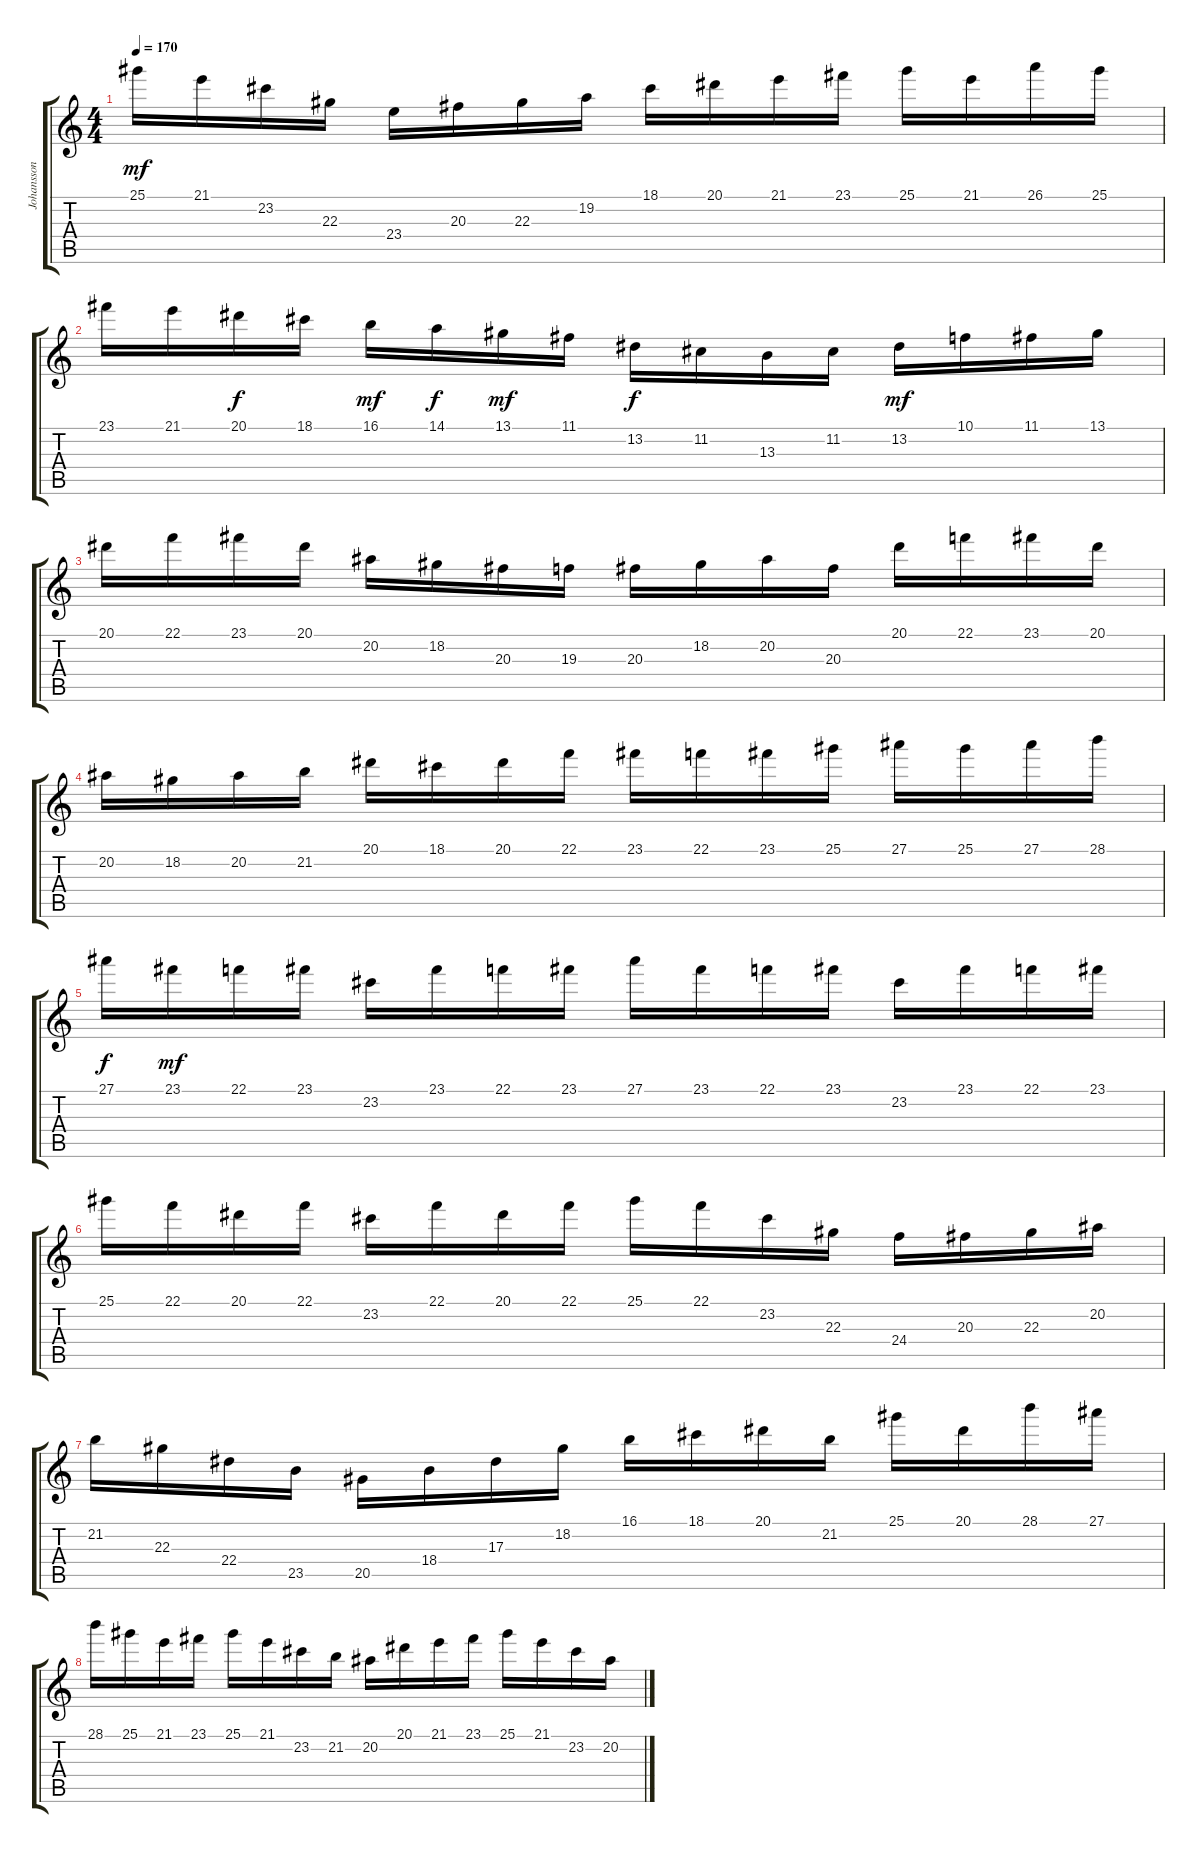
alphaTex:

\track ("Johansson" "Johansson") {instrument lead1square}
\staff {score tabs}
\tuning (G4 D4 Bb3 F3 C3 G2) {hide}
\ts (4 4)
\tempo 170
\clef g2
\ks c
25.1.16{dy mf} 21.1.16 23.2.16 22.3.16 23.4.16 20.3.16 22.3.16 19.2.16 18.1.16 20.1.16 21.1.16 23.1.16 25.1.16 21.1.16 26.1.16 25.1.16 |
23.1.16 21.1.16 20.1.16{dy f} 18.1.16 16.1.16{dy mf} 14.1.16{dy f} 13.1.16{dy mf} 11.1.16 13.2.16{dy f} 11.2.16 13.3.16 11.2.16 13.2.16{dy mf} 10.1.16 11.1.16 13.1.16 |
20.1.16 22.1.16 23.1.16 20.1.16 20.2.16 18.2.16 20.3.16 19.3.16 20.3.16 18.2.16 20.2.16 20.3.16 20.1.16 22.1.16 23.1.16 20.1.16 |
20.2.16 18.2.16 20.2.16 21.2.16 20.1.16 18.1.16 20.1.16 22.1.16 23.1.16 22.1.16 23.1.16 25.1.16 27.1.16 25.1.16 27.1.16 28.1.16 |
27.1.16{dy f} 23.1.16{dy mf} 22.1.16 23.1.16 23.2.16 23.1.16 22.1.16 23.1.16 27.1.16 23.1.16 22.1.16 23.1.16 23.2.16 23.1.16 22.1.16 23.1.16 |
25.1.16 22.1.16 20.1.16 22.1.16 23.2.16 22.1.16 20.1.16 22.1.16 25.1.16 22.1.16 23.2.16 22.3.16 24.4.16 20.3.16 22.3.16 20.2.16 |
21.2.16 22.3.16 22.4.16 23.5.16 20.5.16 18.4.16 17.3.16 18.2.16 16.1.16 18.1.16 20.1.16 21.2.16 25.1.16 20.1.16 28.1.16 27.1.16 |
28.1.16 25.1.16 21.1.16 23.1.16 25.1.16 21.1.16 23.2.16 21.2.16 20.2.16 20.1.16 21.1.16 23.1.16 25.1.16 21.1.16 23.2.16 20.2.16
